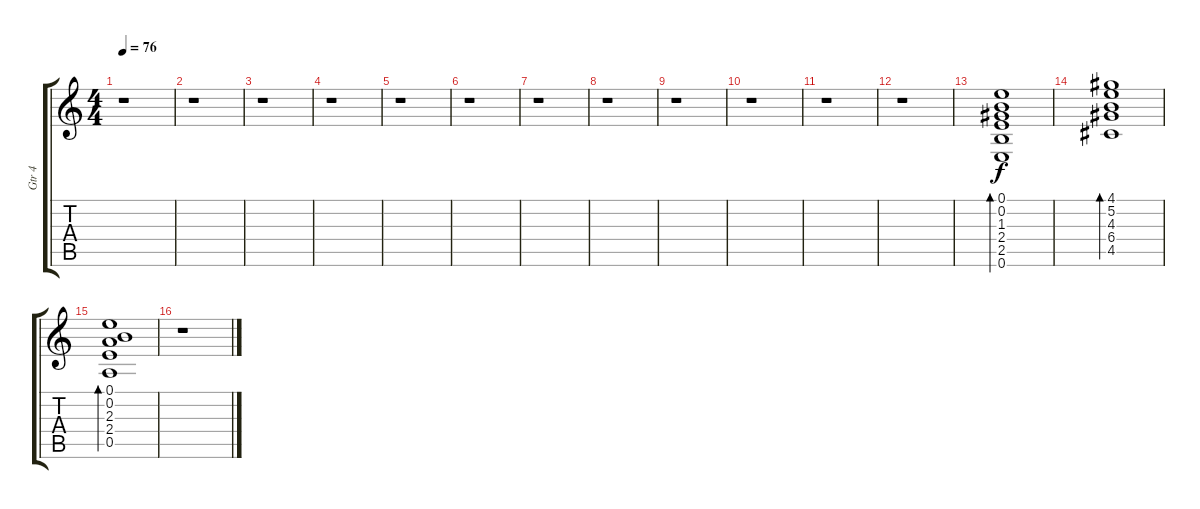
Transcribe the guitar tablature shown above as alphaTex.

\track ("Gtr 4" "Gtr 4") {instrument acousticguitarsteel}
\staff {score tabs}
\tuning (E4 B3 G3 D3 A2 E2) {hide}
\ts (4 4)
\tempo 76
\clef g2
\ks c
r.1{dy f} |
r.1 |
r.1 |
r.1 |
r.1 |
r.1 |
r.1 |
r.1 |
r.1 |
r.1 |
r.1 |
r.1 |
(0.1 0.2 1.3 2.4 2.5 0.6).1{bd 30} |
(4.1 5.2 4.3 6.4 4.5).1{bd 30} |
(0.1 0.2 2.3 2.4 0.5).1{bd 30} |
r.1
